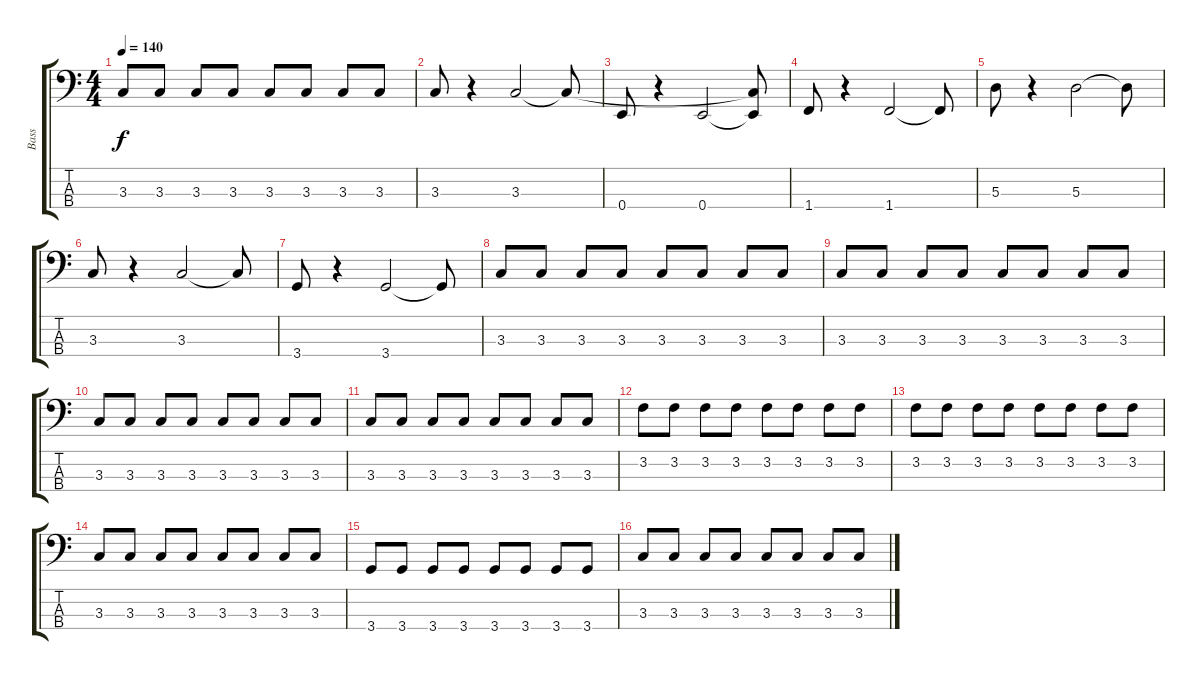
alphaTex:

\track ("Bass" "Bass") {instrument acousticguitarnylon}
\staff {score tabs}
\tuning (G2 D2 A1 E1) {hide}
\ts (4 4)
\tempo 140
\clef f4
\ks c
3.3.8{dy f} 3.3.8 3.3.8 3.3.8 3.3.8 3.3.8 3.3.8 3.3.8 |
3.3.8 r.4 3.3.2 3.3{t}.8 |
0.4.8 r.4 0.4.2 (3.3{t} 0.4{t}).8 |
1.4.8 r.4 1.4.2 1.4{t}.8 |
5.3.8 r.4 5.3.2 5.3{t}.8 |
3.3.8 r.4 3.3.2 3.3{t}.8 |
3.4.8 r.4 3.4.2 3.4{t}.8 |
3.3.8 3.3.8 3.3.8 3.3.8 3.3.8 3.3.8 3.3.8 3.3.8 |
3.3.8 3.3.8 3.3.8 3.3.8 3.3.8 3.3.8 3.3.8 3.3.8 |
3.3.8 3.3.8 3.3.8 3.3.8 3.3.8 3.3.8 3.3.8 3.3.8 |
3.3.8 3.3.8 3.3.8 3.3.8 3.3.8 3.3.8 3.3.8 3.3.8 |
3.2.8 3.2.8 3.2.8 3.2.8 3.2.8 3.2.8 3.2.8 3.2.8 |
3.2.8 3.2.8 3.2.8 3.2.8 3.2.8 3.2.8 3.2.8 3.2.8 |
3.3.8 3.3.8 3.3.8 3.3.8 3.3.8 3.3.8 3.3.8 3.3.8 |
3.4.8 3.4.8 3.4.8 3.4.8 3.4.8 3.4.8 3.4.8 3.4.8 |
3.3.8 3.3.8 3.3.8 3.3.8 3.3.8 3.3.8 3.3.8 3.3.8
